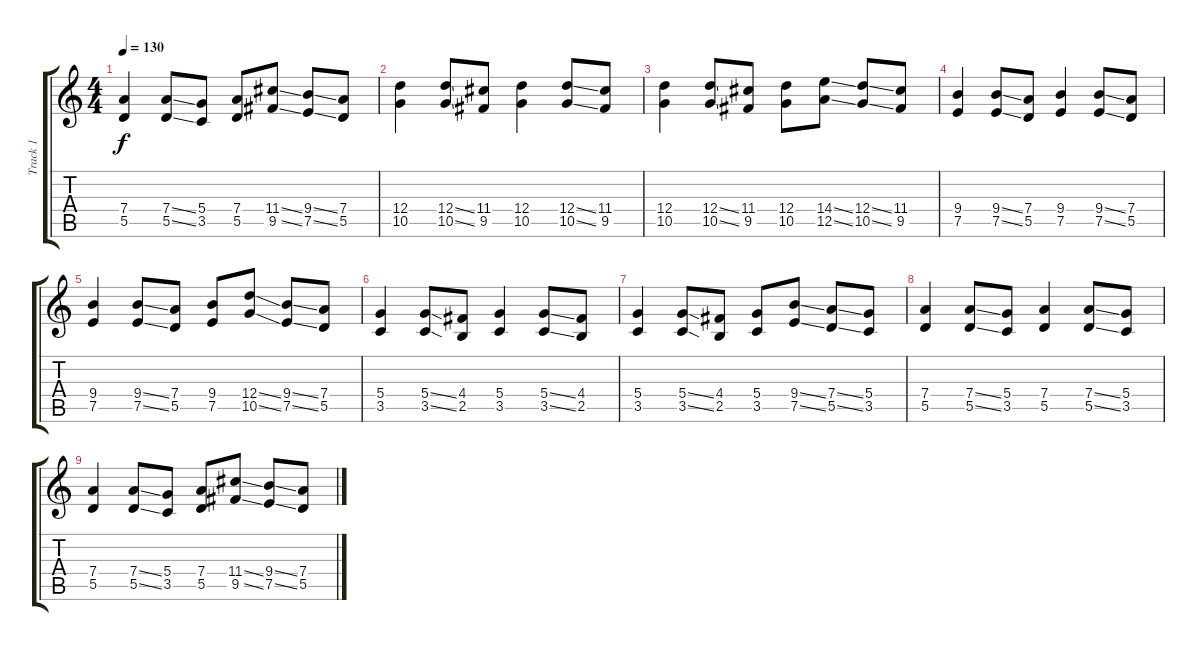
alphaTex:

\track ("Track 1" "Track 1") {instrument overdrivenguitar}
\staff {score tabs}
\tuning (E4 B3 G3 D3 A2 E2) {hide}
\ts (4 4)
\tempo 130
\clef g2
\ks c
(7.4 5.5).4{dy f} (7.4{ss} 5.5{ss}).8 (5.4 3.5).8 (7.4 5.5).8 (11.4{ss} 9.5{ss}).8 (9.4{ss} 7.5{ss}).8 (7.4 5.5).8 |
(12.4 10.5).4 (12.4{ss} 10.5{ss}).8 (11.4 9.5).8 (12.4 10.5).4 (12.4{ss} 10.5{ss}).8 (11.4 9.5).8 |
(12.4 10.5).4 (12.4{ss} 10.5{ss}).8 (11.4 9.5).8 (12.4 10.5).8 (14.4{ss} 12.5{ss}).8 (12.4{ss} 10.5{ss}).8 (11.4 9.5).8 |
(9.4 7.5).4 (9.4{ss} 7.5{ss}).8 (7.4 5.5).8 (9.4 7.5).4 (9.4{ss} 7.5{ss}).8 (7.4 5.5).8 |
(9.4 7.5).4 (9.4{ss} 7.5{ss}).8 (7.4 5.5).8 (9.4 7.5).8 (12.4{ss} 10.5{ss}).8 (9.4{ss} 7.5{ss}).8 (7.4 5.5).8 |
(5.4 3.5).4 (5.4{ss} 3.5{ss}).8 (4.4 2.5).8 (5.4 3.5).4 (5.4{ss} 3.5{ss}).8 (4.4 2.5).8 |
(5.4 3.5).4 (5.4{ss} 3.5{ss}).8 (4.4 2.5).8 (5.4 3.5).8 (9.4{ss} 7.5{ss}).8 (7.4{ss} 5.5{ss}).8 (5.4 3.5).8 |
(7.4 5.5).4 (7.4{ss} 5.5{ss}).8 (5.4 3.5).8 (7.4 5.5).4 (7.4{ss} 5.5{ss}).8 (5.4 3.5).8 |
(7.4 5.5).4 (7.4{ss} 5.5{ss}).8 (5.4 3.5).8 (7.4 5.5).8 (11.4{ss} 9.5{ss}).8 (9.4{ss} 7.5{ss}).8 (7.4 5.5).8
